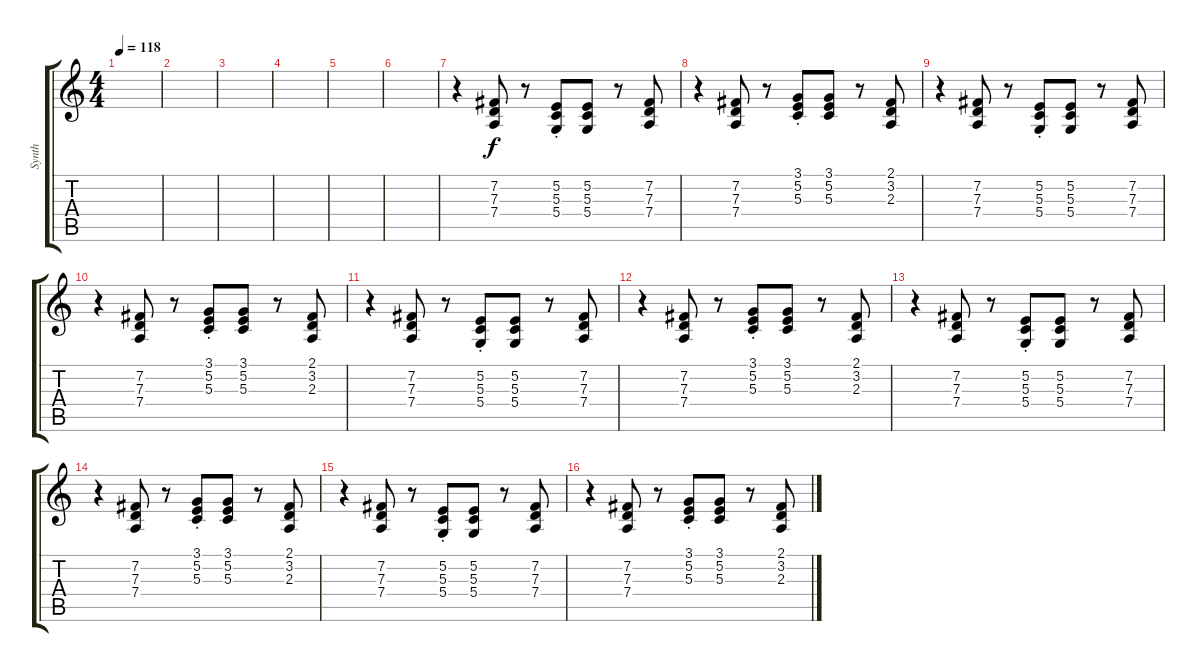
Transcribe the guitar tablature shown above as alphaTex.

\track ("Synth" "Synth") {instrument lead1square bank 255}
\staff {score tabs}
\tuning (E4 B3 G3 D3 A2 E2) {hide}
\ts (4 4)
\tempo 118
\clef g2
\ks c
|
|
|
|
|
|
r.4 (7.2 7.3 7.4).8 r.8 (5.2{st} 5.3{st} 5.4{st}).8 (5.2 5.3 5.4).8 r.8 (7.2 7.3 7.4).8 |
r.4 (7.2 7.3 7.4).8 r.8 (3.1{st} 5.2{st} 5.3{st}).8 (3.1 5.2 5.3).8 r.8 (2.1 3.2 2.3).8 |
r.4 (7.2 7.3 7.4).8 r.8 (5.2{st} 5.3{st} 5.4{st}).8 (5.2 5.3 5.4).8 r.8 (7.2 7.3 7.4).8 |
r.4 (7.2 7.3 7.4).8 r.8 (3.1{st} 5.2{st} 5.3{st}).8 (3.1 5.2 5.3).8 r.8 (2.1 3.2 2.3).8 |
r.4 (7.2 7.3 7.4).8 r.8 (5.2{st} 5.3{st} 5.4{st}).8 (5.2 5.3 5.4).8 r.8 (7.2 7.3 7.4).8 |
r.4 (7.2 7.3 7.4).8 r.8 (3.1{st} 5.2{st} 5.3{st}).8 (3.1 5.2 5.3).8 r.8 (2.1 3.2 2.3).8 |
r.4 (7.2 7.3 7.4).8 r.8 (5.2{st} 5.3{st} 5.4{st}).8 (5.2 5.3 5.4).8 r.8 (7.2 7.3 7.4).8 |
r.4 (7.2 7.3 7.4).8 r.8 (3.1{st} 5.2{st} 5.3{st}).8 (3.1 5.2 5.3).8 r.8 (2.1 3.2 2.3).8 |
r.4 (7.2 7.3 7.4).8 r.8 (5.2{st} 5.3{st} 5.4{st}).8 (5.2 5.3 5.4).8 r.8 (7.2 7.3 7.4).8 |
r.4 (7.2 7.3 7.4).8 r.8 (3.1{st} 5.2{st} 5.3{st}).8 (3.1 5.2 5.3).8 r.8 (2.1 3.2 2.3).8
